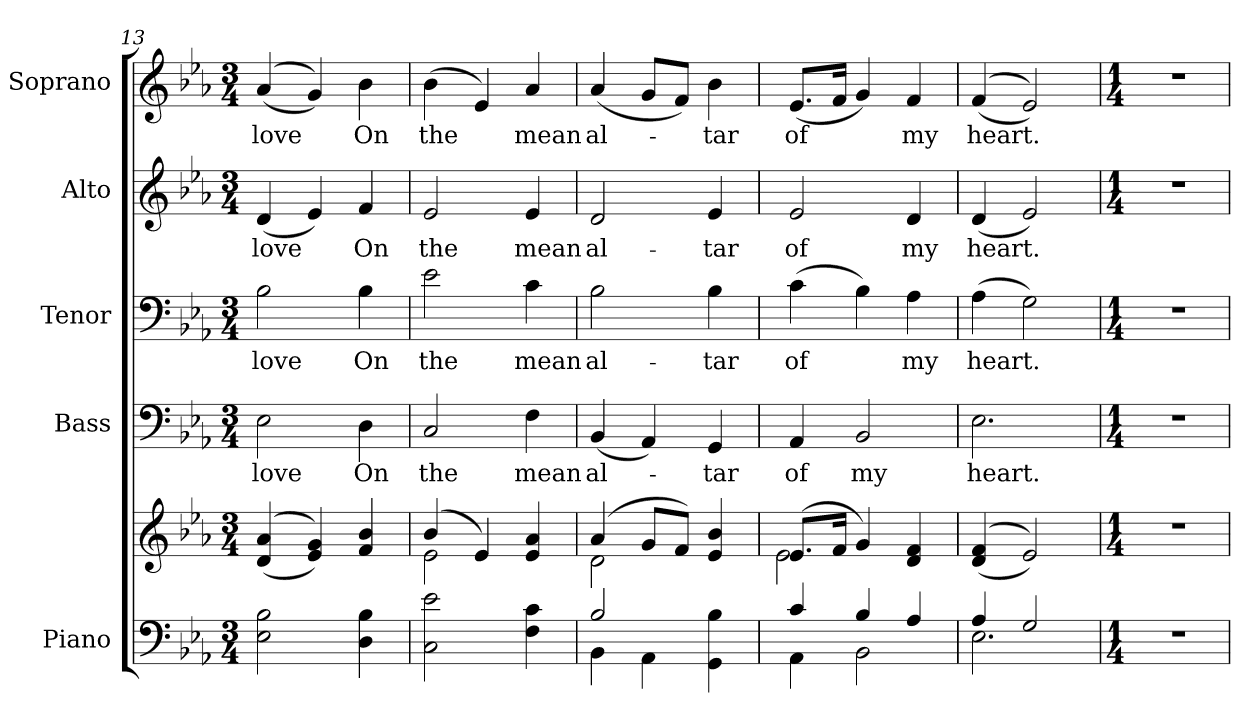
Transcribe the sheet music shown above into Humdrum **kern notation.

**kern	**kern	**kern	**text	**kern	**text	**kern	**text	**kern	**text
*part5	*part5	*part4	*part4	*part3	*part3	*part2	*part2	*part1	*part1
*staff6	*staff5	*staff4	*staff4	*staff3	*staff3	*staff2	*staff2	*staff1	*staff1
*I"Piano	*	*I"Bass	*	*I"Tenor	*	*I"Alto	*	*I"Soprano	*
*I'Pno.	*	*I'B.	*	*I'T.	*	*I'A.	*	*I'S.	*
*clefF4	*clefG2	*clefF4	*	*clefF4	*	*clefG2	*	*clefG2	*
*k[b-e-a-]	*k[b-e-a-]	*k[b-e-a-]	*	*k[b-e-a-]	*	*k[b-e-a-]	*	*k[b-e-a-]	*
*E-:	*E-:	*E-:	*	*E-:	*	*E-:	*	*E-:	*
*M3/4	*M3/4	*M3/4	*	*M3/4	*	*M3/4	*	*M3/4	*
=13	=13	=13	=13	=13	=13	=13	=13	=13	=13
!	!	!	!LO:LY:b:color=#000000	!	!	!	!	!	!
!	!	!	!	!	!LO:LY:b:color=#000000	!	!	!	!
!	!	!	!	!	!	!	!LO:LY:b:color=#000000	!	!
!	!	!	!	!	!	!	!	!	!LO:LY:b:color=#000000
2E-i\ 2B-i	((4di/ 4a-i	2E-i\	love	2B-i\	love	(4di/	love	((4a-i/	love
.	4e-i/ 4gi))	.	.	.	.	4e-i/)	.	4gi/))	.
!	!	!	!LO:LY:b:color=#000000	!	!	!	!	!	!
!	!	!	!	!	!LO:LY:b:color=#000000	!	!	!	!
!	!	!	!	!	!	!	!LO:LY:b:color=#000000	!	!
!	!	!	!	!	!	!	!	!	!LO:LY:b:color=#000000
4Di\ 4B-i	4fi/ 4b-i	4Di\	On	4B-i\	On	4fi/	On	4b-i\	On
!!LO:PB:g=z
=14	=14	=14	=14	=14	=14	=14	=14	=14	=14
*	*^	*	*	*	*	*	*	*	*
!	!	!	!	!LO:LY:b:color=#000000	!	!	!	!	!	!
!	!	!	!	!	!	!LO:LY:b:color=#000000	!	!	!	!
!	!	!	!	!	!	!	!	!LO:LY:b:color=#000000	!	!
!	!	!	!	!	!	!	!	!	!	!LO:LY:b:color=#000000
2Ci\ 2e-i	(4b-i/	2e-i\	2Ci/	the	2e-i\	the	2e-i/	the	(4b-i\	the
.	4e-i/)	.	.	.	.	.	.	.	4e-i/)	.
!	!	!	!	!LO:LY:b:color=#000000	!	!	!	!	!	!
!	!	!	!	!	!	!LO:LY:b:color=#000000	!	!	!	!
!	!	!	!	!	!	!	!	!LO:LY:b:color=#000000	!	!
!	!	!	!	!	!	!	!	!	!	!LO:LY:b:color=#000000
4Fi\ 4ci	4e-i/ 4a-i	4ryy	4Fi\	mean	4ci\	mean	4e-i/	mean	4a-i/	mean
=15	=15	=15	=15	=15	=15	=15	=15	=15	=15	=15
*^	*	*	*	*	*	*	*	*	*	*
!	!	!	!	!	!LO:LY:b:color=#000000	!	!	!	!	!	!
!	!	!	!	!	!	!	!LO:LY:b:color=#000000	!	!	!	!
!	!	!	!	!	!	!	!	!	!LO:LY:b:color=#000000	!	!
!	!	!	!	!	!	!	!	!	!	!	!LO:LY:b:color=#000000
2B-i/	4BB-i\	(4a-i/	2di\	(4BB-i/	al-	2B-i\	al-	2di/	al-	(4a-i/	al-
.	4AA-i\	8gi/L	.	4AA-i/)	.	.	.	.	.	8gi/L	.
.	.	8fi/J)	.	.	.	.	.	.	.	8fi/J)	.
!	!	!	!	!	!LO:LY:b:color=#000000	!	!	!	!	!	!
!	!	!	!	!	!	!	!LO:LY:b:color=#000000	!	!	!	!
!	!	!	!	!	!	!	!	!	!LO:LY:b:color=#000000	!	!
!	!	!	!	!	!	!	!	!	!	!	!LO:LY:b:color=#000000
4GGi\ 4B-i	4ryy	4e-i/ 4b-i	4ryy	4GGi/	-tar	4B-i\	-tar	4e-i/	-tar	4b-i\	-tar
=16	=16	=16	=16	=16	=16	=16	=16	=16	=16	=16	=16
!	!	!	!	!	!LO:LY:b:color=#000000	!	!	!	!	!	!
!	!	!	!	!	!	!	!LO:LY:b:color=#000000	!	!	!	!
!	!	!	!	!	!	!	!	!	!LO:LY:b:color=#000000	!	!
!	!	!	!	!	!	!	!	!	!	!	!LO:LY:b:color=#000000
4ci/	4AA-i\	(8.e-i/L	2e-i\	4AA-i/	of	(4ci\	of	2e-i/	of	(8.e-i/L	of
.	.	16fi/Jk	.	.	.	.	.	.	.	16fi/Jk	.
!	!	!	!	!	!LO:LY:b:color=#000000	!	!	!	!	!	!
4B-i/	2BB-i\	4gi/)	.	2BB-i/	my	4B-i\)	.	.	.	4gi/)	.
!	!	!	!	!	!	!	!LO:LY:b:color=#000000	!	!	!	!
!	!	!	!	!	!	!	!	!	!LO:LY:b:color=#000000	!	!
!	!	!	!	!	!	!	!	!	!	!	!LO:LY:b:color=#000000
4A-i/	.	4di/ 4fi	4ryy	.	.	4A-i\	my	4di/	my	4fi/	my
*	*	*v	*v	*	*	*	*	*	*	*	*
!!LO:PB:g=z
=17	=17	=17	=17	=17	=17	=17	=17	=17	=17	=17
*	*	*^	*	*	*	*	*	*	*	*
!	!	!	!	!	!LO:LY:b:color=#000000	!	!	!	!	!	!
*	*	*v	*v	*	*	*	*	*	*	*	*
*	*	*^	*	*	*	*	*	*	*	*
!	!	!	!	!	!	!	!LO:LY:b:color=#000000	!	!	!	!
*	*	*v	*v	*	*	*	*	*	*	*	*
*	*	*^	*	*	*	*	*	*	*	*
!	!	!	!	!	!	!	!	!	!LO:LY:b:color=#000000	!	!
*	*	*v	*v	*	*	*	*	*	*	*	*
*	*	*^	*	*	*	*	*	*	*	*
!	!	!	!	!	!	!	!	!	!	!	!LO:LY:b:color=#000000
*	*	*v	*v	*	*	*	*	*	*	*	*
4A-i/	2.E-i\	((4di/ 4fi	2.E-i\	heart.	(4A-i\	heart.	(4di/	heart.	((4fi/	heart.
2Gi/	.	2e-i/))	.	.	2Gi\)	.	2e-i/)	.	2e-i/))	.
*v	*v	*	*	*	*	*	*	*	*	*
!!LO:PB:g=z
=18	=18	=18	=18	=18	=18	=18	=18	=18	=18
*M1/4	*M1/4	*M1/4	*	*M1/4	*	*M1/4	*	*M1/4	*
!LO:N:vis=1	!LO:N:vis=1	!LO:N:vis=1	!	!LO:N:vis=1	!	!LO:N:vis=1	!	!LO:N:vis=1	!
4r	4r	4r	.	4r	.	4r	.	4r	.
=	=	=	=	=	=	=	=	=	=
*-	*-	*-	*-	*-	*-	*-	*-	*-	*-
